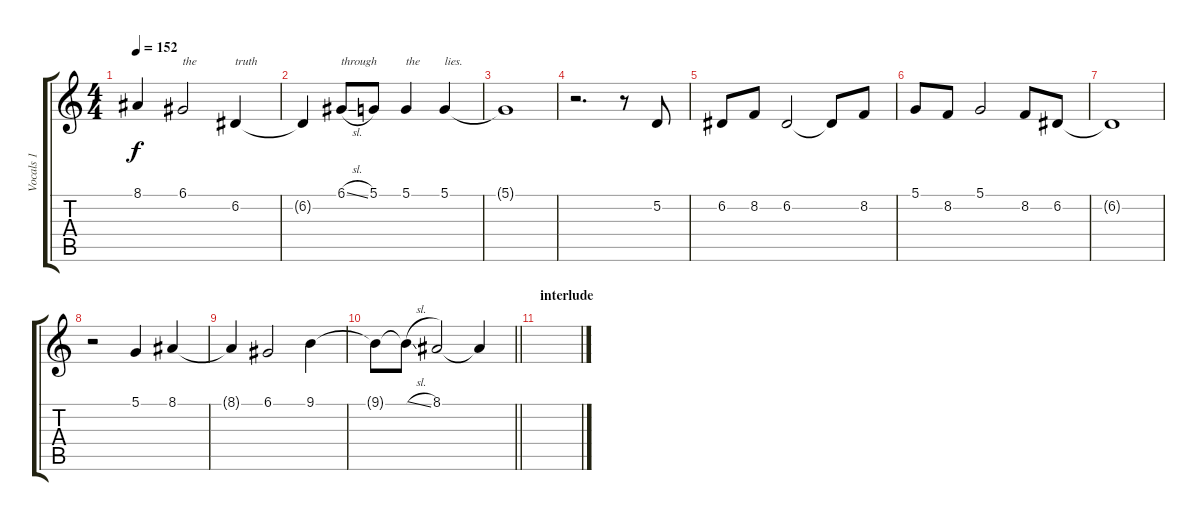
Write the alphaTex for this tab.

\track ("Vocals 1" "Vocals 1") {instrument clarinet}
\staff {score tabs}
\tuning (D4 A3 F3 C3 G2 C2) {hide}
\ts (4 4)
\tempo 152
\clef g2
\ks c
8.1{t}.4{dy f} 6.1.2{txt "the"} 6.2.4{txt "truth"} |
6.2{t}.4 6.1{sl}.8{txt "through"} 5.1.8 5.1.4{txt "the"} 5.1.4{txt "lies."} |
5.1{t}.1 |
r.2{d} r.8 5.2.8 |
6.2.8 8.2.8 6.2.2 6.2{t}.8 8.2.8 |
5.1.8 8.2.8 5.1.2 8.2.8 6.2.8 |
6.2{t}.1 |
r.2 5.1.4 8.1.4 |
8.1{t}.4 6.1.2 9.1.4 |
\barLineRight lightlight
9.1{t}.8 9.1{sl t}.8 8.1.2 8.1{t}.4 |
\section ("" "interlude")
